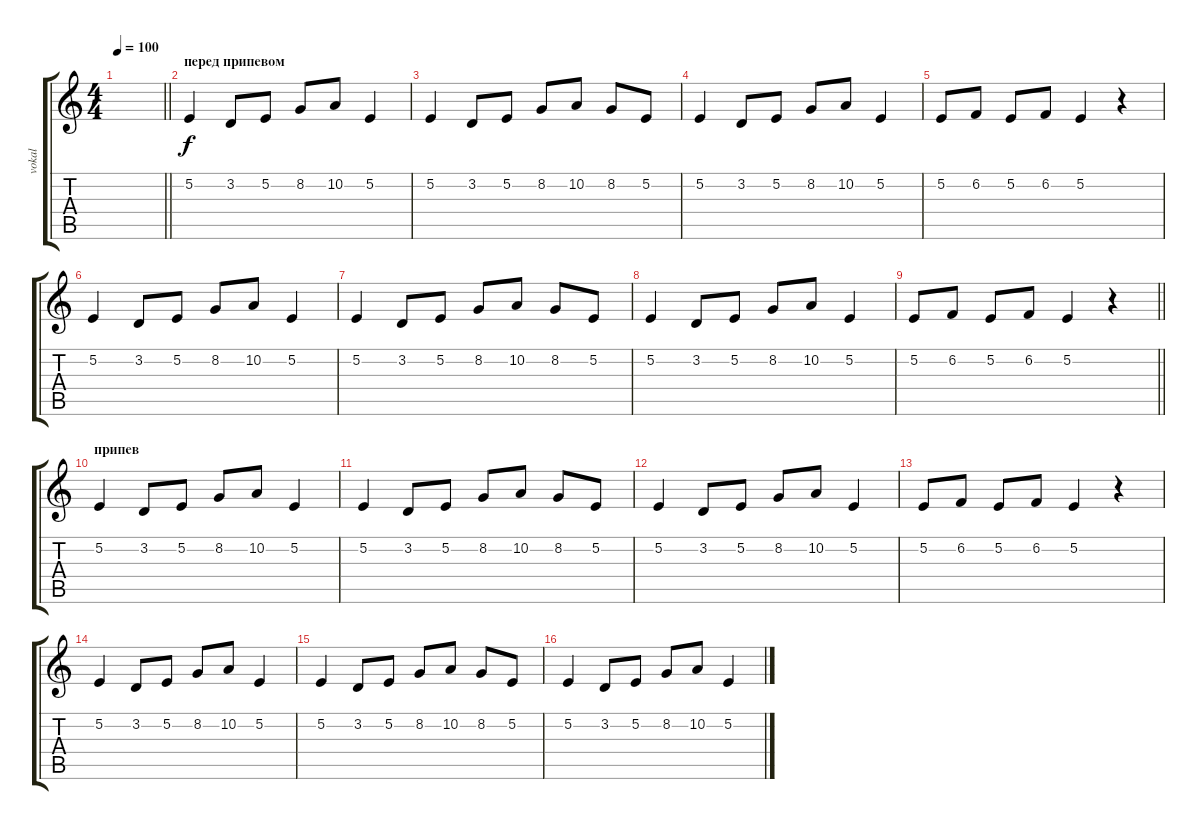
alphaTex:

\track ("vokal" "vokal") {instrument lead2sawtooth}
\staff {score tabs}
\tuning (E4 B3 G3 D3 A2 E2) {hide}
\ts (4 4)
\tempo 100
\clef g2
\barLineRight lightlight
\ks c
|
\section ("" "перед припевом ")
5.2.4 3.2.8 5.2.8 8.2.8 10.2.8 5.2.4 |
5.2.4 3.2.8 5.2.8 8.2.8 10.2.8 8.2.8 5.2.8 |
5.2.4 3.2.8 5.2.8 8.2.8 10.2.8 5.2.4 |
5.2.8 6.2.8 5.2.8 6.2.8 5.2.4 r.4 |
5.2.4 3.2.8 5.2.8 8.2.8 10.2.8 5.2.4 |
5.2.4 3.2.8 5.2.8 8.2.8 10.2.8 8.2.8 5.2.8 |
5.2.4 3.2.8 5.2.8 8.2.8 10.2.8 5.2.4 |
\barLineRight lightlight
5.2.8 6.2.8 5.2.8 6.2.8 5.2.4 r.4 |
\section ("" "припев")
5.2.4{dy f} 3.2.8 5.2.8 8.2.8 10.2.8 5.2.4 |
5.2.4 3.2.8 5.2.8 8.2.8 10.2.8 8.2.8 5.2.8 |
5.2.4 3.2.8 5.2.8 8.2.8 10.2.8 5.2.4 |
5.2.8 6.2.8 5.2.8 6.2.8 5.2.4 r.4 |
5.2.4 3.2.8 5.2.8 8.2.8 10.2.8 5.2.4 |
5.2.4 3.2.8 5.2.8 8.2.8 10.2.8 8.2.8 5.2.8 |
5.2.4 3.2.8 5.2.8 8.2.8 10.2.8 5.2.4
